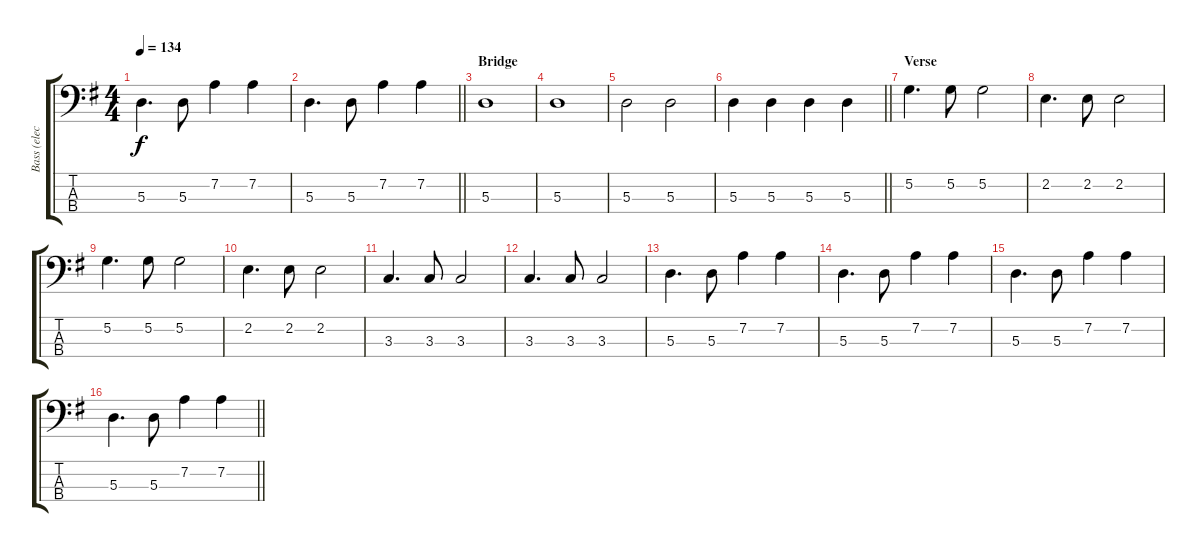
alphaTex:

\track ("Bass (elec.)" "Bass (elec") {instrument electricbassfinger}
\staff {score tabs}
\tuning (G2 D2 A1 E1) {hide}
\ts (4 4)
\tempo 134
\clef f4
\ks g
5.3.4{d dy f} 5.3.8 7.2.4 7.2.4 |
\barLineRight lightlight
5.3.4{d} 5.3.8 7.2.4 7.2.4 |
\section ("" "Bridge")
5.3.1 |
5.3.1 |
5.3.2 5.3.2 |
\barLineRight lightlight
5.3.4 5.3.4 5.3.4 5.3.4 |
\section ("" "Verse")
5.2.4{d} 5.2.8 5.2.2 |
2.2.4{d} 2.2.8 2.2.2 |
5.2.4{d} 5.2.8 5.2.2 |
2.2.4{d} 2.2.8 2.2.2 |
3.3.4{d} 3.3.8 3.3.2 |
3.3.4{d} 3.3.8 3.3.2 |
5.3.4{d} 5.3.8 7.2.4 7.2.4 |
5.3.4{d} 5.3.8 7.2.4 7.2.4 |
5.3.4{d} 5.3.8 7.2.4 7.2.4 |
\barLineRight lightlight
5.3.4{d} 5.3.8 7.2.4 7.2.4
